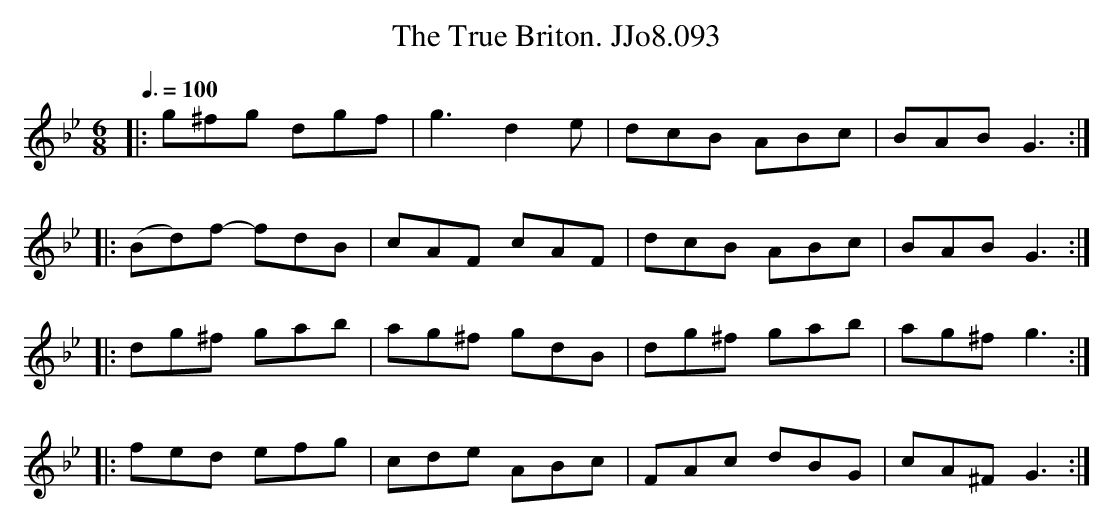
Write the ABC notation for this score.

X:1
T:True Briton. JJo8.093, The
M:6/8
L:1/8
Q:3/8=100
K:Gm
|:g^fg dgf|g3d2e|dcB ABc|BABG3:|
|:(Bd)f- fdB|cAF cAF|dcB ABc|BABG3:|
|:dg^f gab|ag^f gdB|dg^f gab|ag^fg3:|
|:fed efg|cde ABc|FAc dBG|cA^FG3:|
